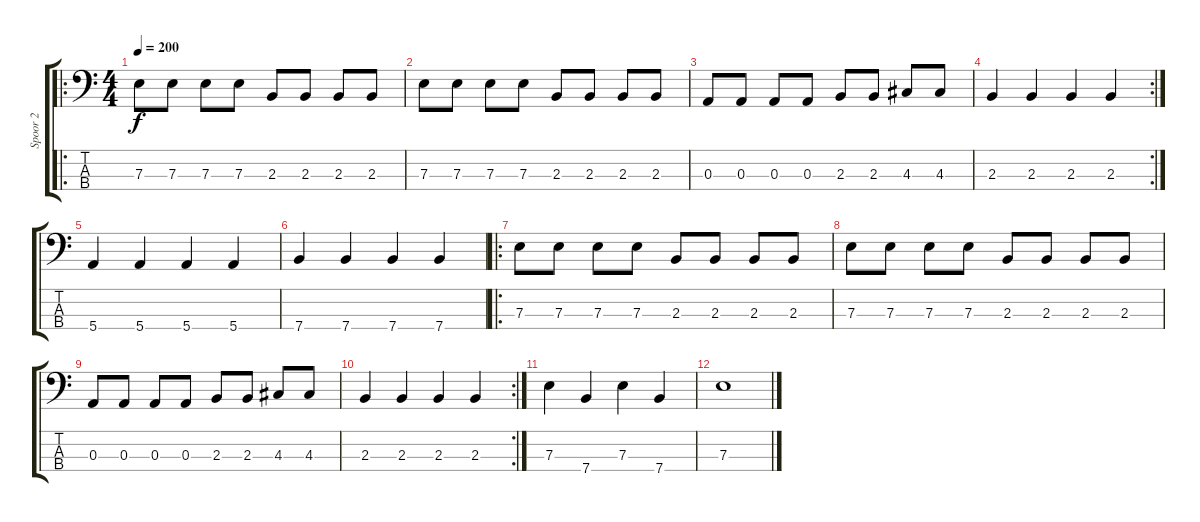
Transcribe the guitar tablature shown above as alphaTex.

\track ("Spoor 2" "Spoor 2") {instrument electricbassfinger}
\staff {score tabs}
\tuning (G2 D2 A1 E1) {hide}
\ro
\ts (4 4)
\tempo 200
\clef f4
\ks c
7.3.8{dy f} 7.3.8 7.3.8 7.3.8 2.3.8 2.3.8 2.3.8 2.3.8 |
7.3.8 7.3.8 7.3.8 7.3.8 2.3.8 2.3.8 2.3.8 2.3.8 |
0.3.8 0.3.8 0.3.8 0.3.8 2.3.8 2.3.8 4.3.8 4.3.8 |
\rc 2
2.3.4 2.3.4 2.3.4 2.3.4 |
5.4.4 5.4.4 5.4.4 5.4.4 |
7.4.4 7.4.4 7.4.4 7.4.4 |
\ro
7.3.8 7.3.8 7.3.8 7.3.8 2.3.8 2.3.8 2.3.8 2.3.8 |
7.3.8 7.3.8 7.3.8 7.3.8 2.3.8 2.3.8 2.3.8 2.3.8 |
0.3.8 0.3.8 0.3.8 0.3.8 2.3.8 2.3.8 4.3.8 4.3.8 |
\rc 2
2.3.4 2.3.4 2.3.4 2.3.4 |
7.3.4 7.4.4 7.3.4 7.4.4 |
7.3.1
